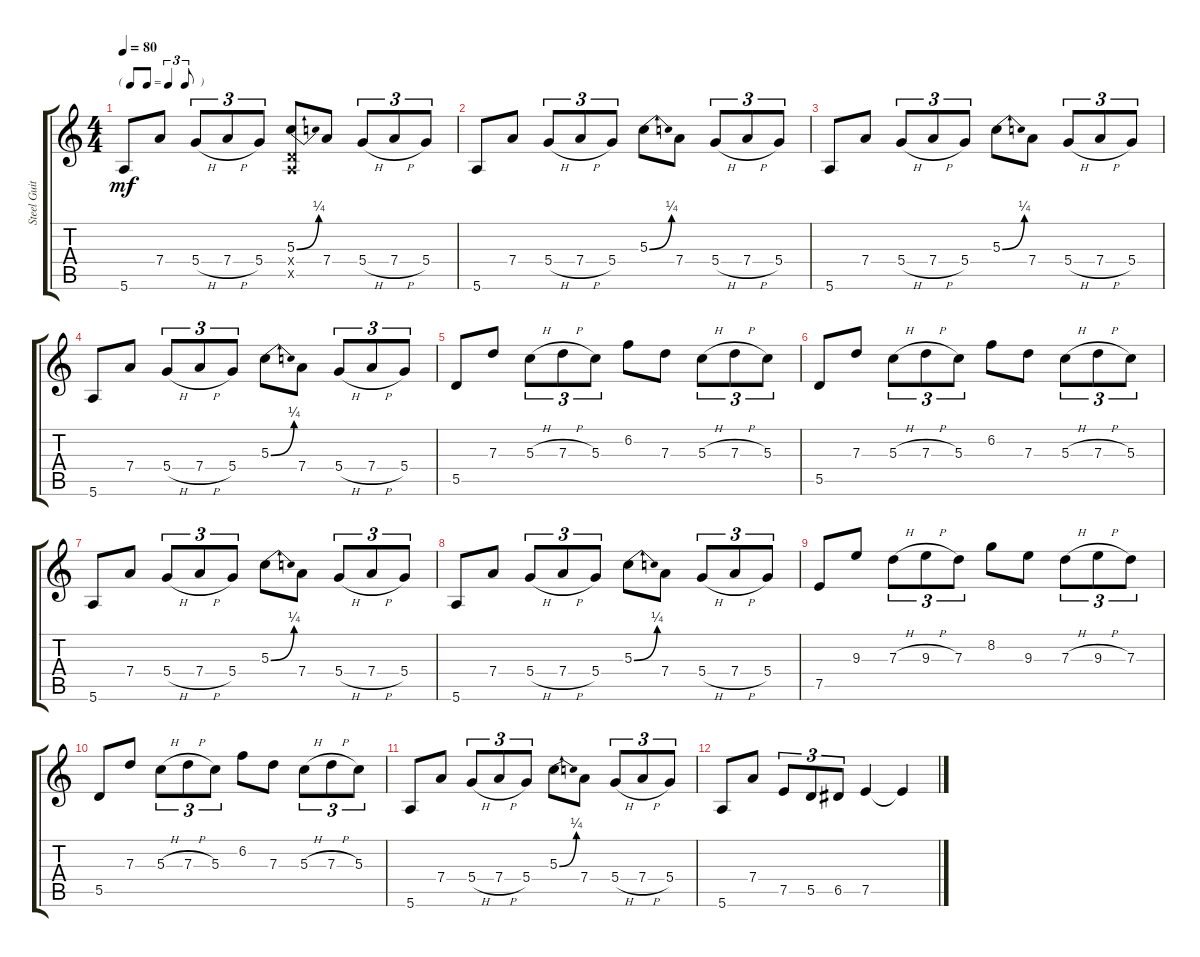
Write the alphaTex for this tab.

\track ("Steel Guitar" "Steel Guit") {instrument acousticguitarsteel}
\staff {score tabs}
\tuning (E4 B3 G3 D3 A2 E2) {hide}
\ts (4 4)
\tf triplet8th
\tempo 80
\clef g2
\ks c
5.6.8{dy mf instrument acousticguitarsteel} 7.4.8 5.4{h}.8{tu (3 2)} 7.4{h}.8{tu (3 2)} 5.4.8{tu (3 2)} (5.3{be (bend 0 0 60 1)} 0.4{x} 0.5{x}).8 7.4.8 5.4{h}.8{tu (3 2)} 7.4{h}.8{tu (3 2)} 5.4.8{tu (3 2)} |
5.6.8 7.4.8 5.4{h}.8{tu (3 2)} 7.4{h}.8{tu (3 2)} 5.4.8{tu (3 2)} 5.3{be (bend 0 0 60 1)}.8 7.4.8 5.4{h}.8{tu (3 2)} 7.4{h}.8{tu (3 2)} 5.4.8{tu (3 2)} |
5.6.8 7.4.8 5.4{h}.8{tu (3 2)} 7.4{h}.8{tu (3 2)} 5.4.8{tu (3 2)} 5.3{be (bend 0 0 60 1)}.8 7.4.8 5.4{h}.8{tu (3 2)} 7.4{h}.8{tu (3 2)} 5.4.8{tu (3 2)} |
5.6.8 7.4.8 5.4{h}.8{tu (3 2)} 7.4{h}.8{tu (3 2)} 5.4.8{tu (3 2)} 5.3{be (bend 0 0 60 1)}.8 7.4.8 5.4{h}.8{tu (3 2)} 7.4{h}.8{tu (3 2)} 5.4.8{tu (3 2)} |
5.5.8 7.3.8 5.3{h}.8{tu (3 2)} 7.3{h}.8{tu (3 2)} 5.3.8{tu (3 2)} 6.2.8 7.3.8 5.3{h}.8{tu (3 2)} 7.3{h}.8{tu (3 2)} 5.3.8{tu (3 2)} |
5.5.8 7.3.8 5.3{h}.8{tu (3 2)} 7.3{h}.8{tu (3 2)} 5.3.8{tu (3 2)} 6.2.8 7.3.8 5.3{h}.8{tu (3 2)} 7.3{h}.8{tu (3 2)} 5.3.8{tu (3 2)} |
5.6.8 7.4.8 5.4{h}.8{tu (3 2)} 7.4{h}.8{tu (3 2)} 5.4.8{tu (3 2)} 5.3{be (bend 0 0 60 1)}.8 7.4.8 5.4{h}.8{tu (3 2)} 7.4{h}.8{tu (3 2)} 5.4.8{tu (3 2)} |
5.6.8 7.4.8 5.4{h}.8{tu (3 2)} 7.4{h}.8{tu (3 2)} 5.4.8{tu (3 2)} 5.3{be (bend 0 0 60 1)}.8 7.4.8 5.4{h}.8{tu (3 2)} 7.4{h}.8{tu (3 2)} 5.4.8{tu (3 2)} |
7.5.8 9.3.8 7.3{h}.8{tu (3 2)} 9.3{h}.8{tu (3 2)} 7.3.8{tu (3 2)} 8.2.8 9.3.8 7.3{h}.8{tu (3 2)} 9.3{h}.8{tu (3 2)} 7.3.8{tu (3 2)} |
5.5.8 7.3.8 5.3{h}.8{tu (3 2)} 7.3{h}.8{tu (3 2)} 5.3.8{tu (3 2)} 6.2.8 7.3.8 5.3{h}.8{tu (3 2)} 7.3{h}.8{tu (3 2)} 5.3.8{tu (3 2)} |
5.6.8 7.4.8 5.4{h}.8{tu (3 2)} 7.4{h}.8{tu (3 2)} 5.4.8{tu (3 2)} 5.3{be (bend 0 0 60 1)}.8 7.4.8 5.4{h}.8{tu (3 2)} 7.4{h}.8{tu (3 2)} 5.4.8{tu (3 2)} |
5.6.8 7.4.8 7.5.8{tu (3 2)} 5.5.8{tu (3 2)} 6.5.8{tu (3 2)} 7.5.4 7.5{t}.4
